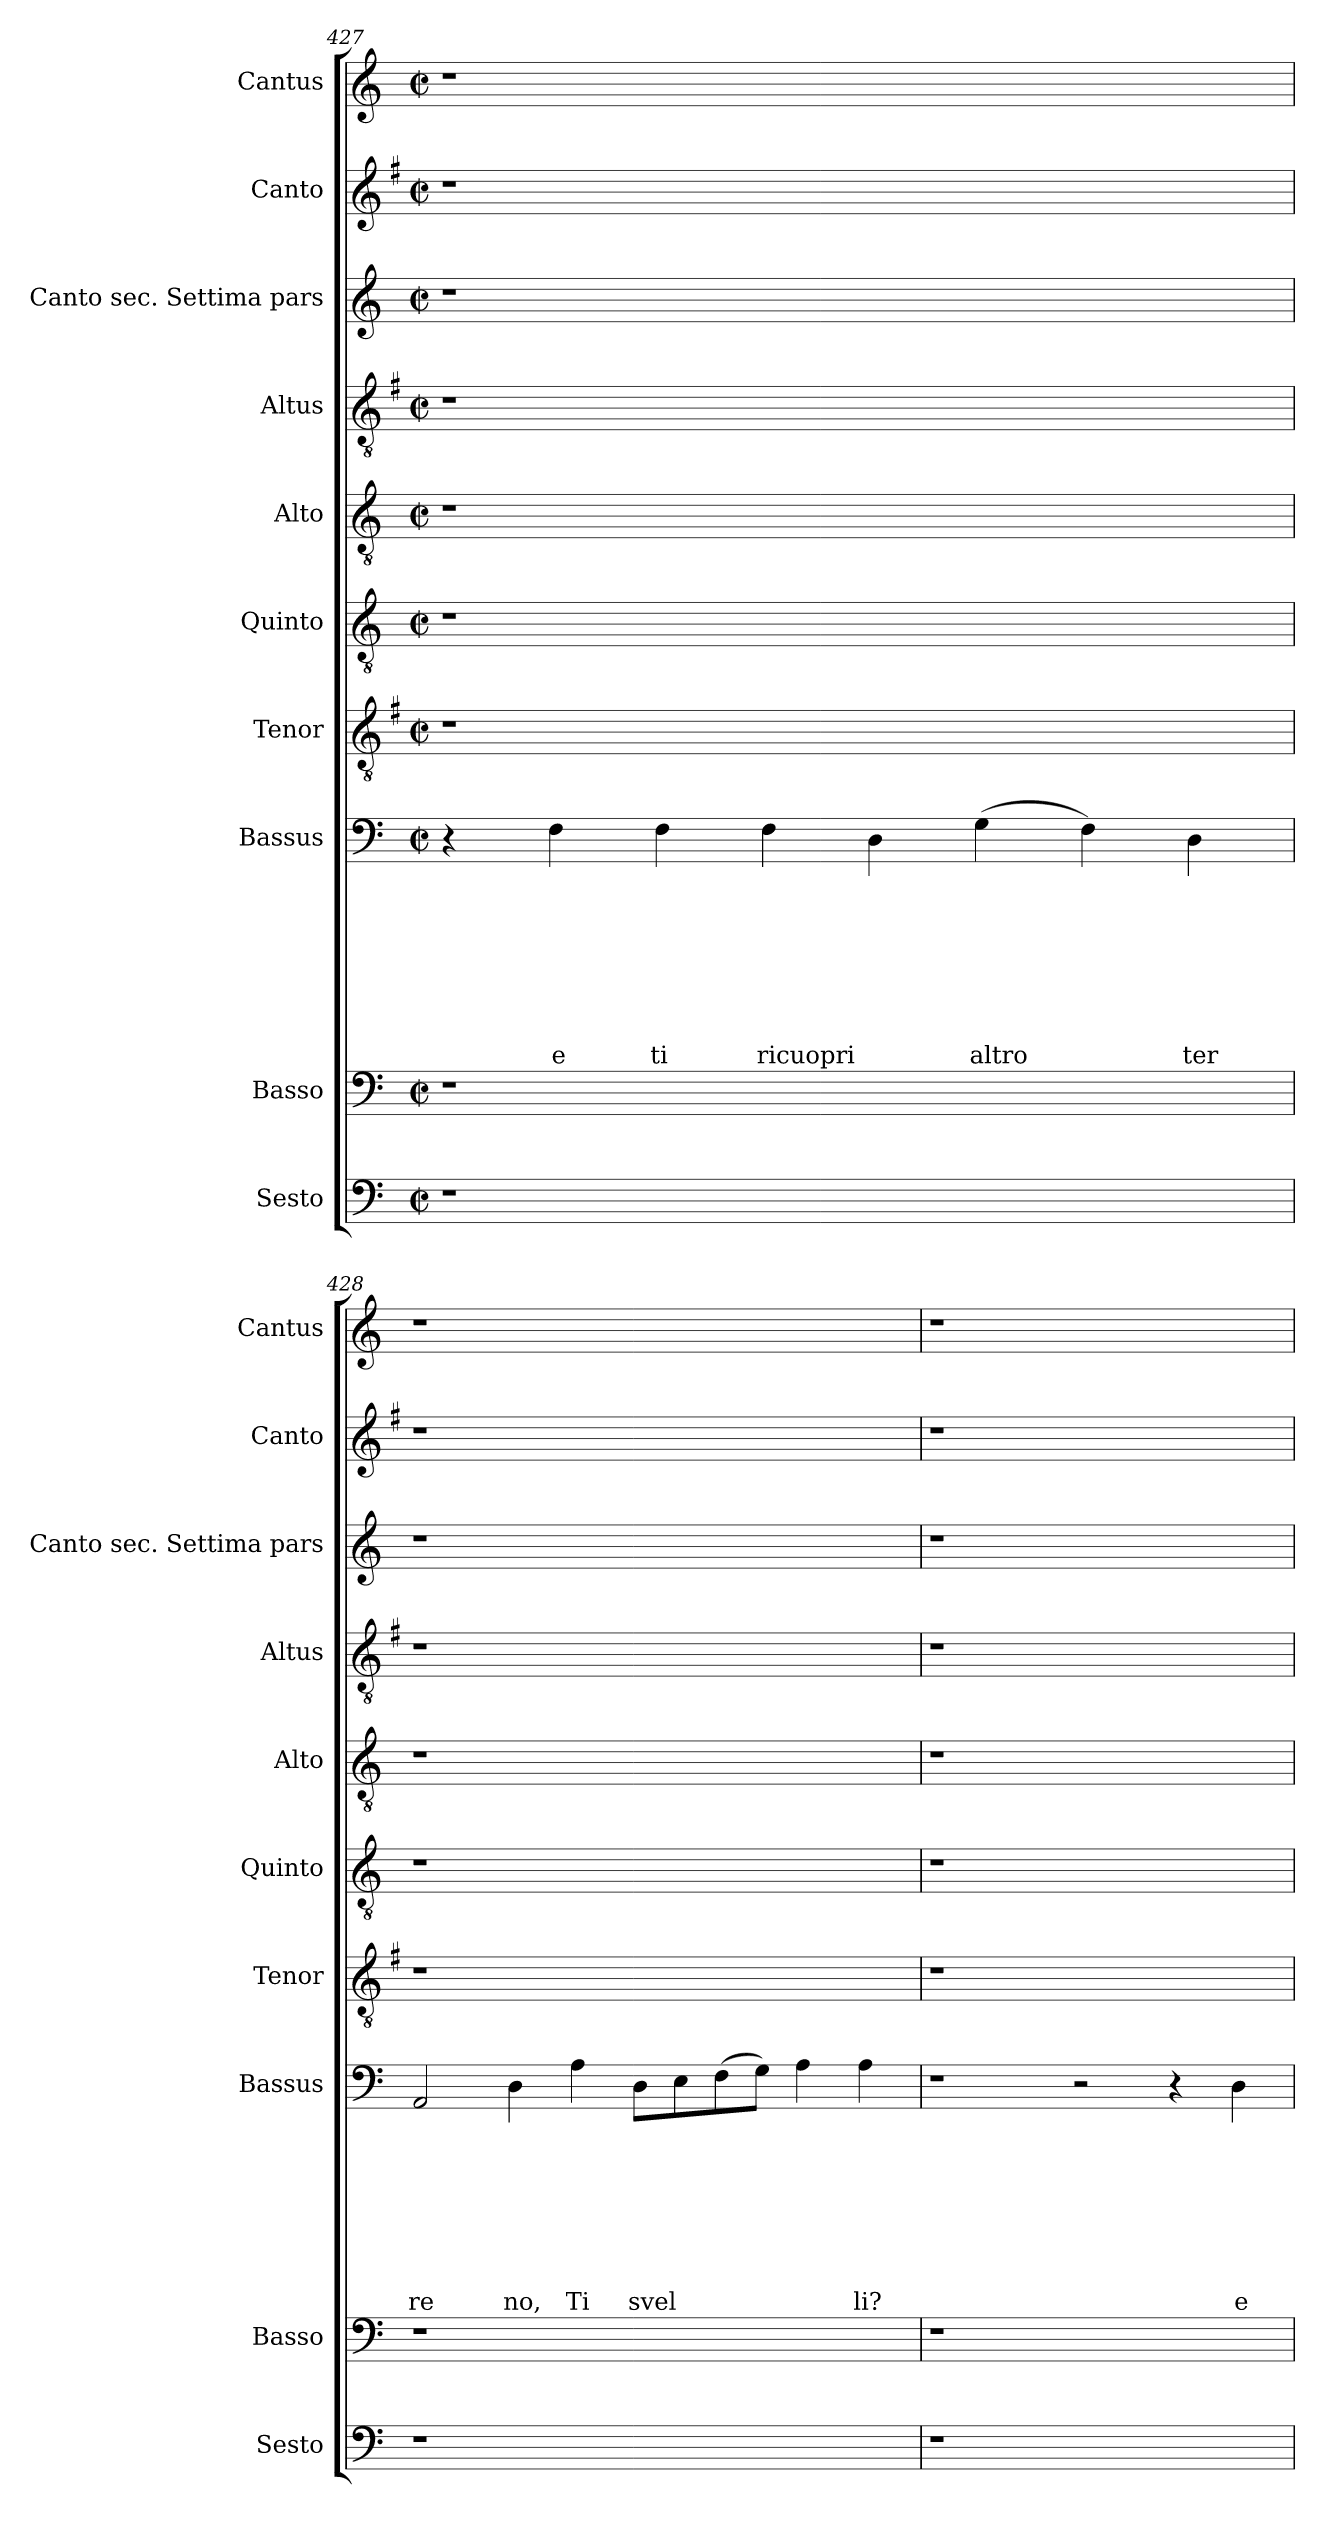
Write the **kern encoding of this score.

**kern	**kern	**kern	**text	**text	**text	**text	**text	**text	**text	**text	**kern	**kern	**kern	**kern	**kern	**kern	**kern
*part10	*part9	*part8	*part8	*part8	*part8	*part8	*part8	*part8	*part8	*part8	*part7	*part6	*part5	*part4	*part3	*part2	*part1
*staff10	*staff9	*staff8	*staff8	*staff8	*staff8	*staff8	*staff8	*staff8	*staff8	*staff8	*staff7	*staff6	*staff5	*staff4	*staff3	*staff2	*staff1
*I"Sesto	*I"Basso	*I"Bassus	*	*	*	*	*	*	*	*	*I"Tenor	*I"Quinto	*I"Alto	*I"Altus	*I"Canto sec. Settima pars	*I"Canto	*I"Cantus
*I'Sesto	*I'Basso	*I'Bassus	*	*	*	*	*	*	*	*	*I'Tenor	*I'Quinto	*I'Alto	*I'Altus	*I'Canto sec. Settima pars	*I'Canto	*I'Cantus
*clefF4	*clefF4	*clefF4	*	*	*	*	*	*	*	*	*clefGv2	*clefGv2	*clefGv2	*clefGv2	*clefG2	*clefG2	*clefG2
*k[]	*k[]	*k[]	*	*	*	*	*	*	*	*	*k[f#]	*k[]	*k[]	*k[f#]	*k[]	*k[f#]	*k[]
*C:	*C:	*C:	*	*	*	*	*	*	*	*	*G:	*C:	*C:	*G:	*C:	*G:	*C:
*M2/2	*M2/2	*M2/2	*	*	*	*	*	*	*	*	*M2/2	*M2/2	*M2/2	*M2/2	*M2/2	*M2/2	*M2/2
*met(c|)	*met(c|)	*met(c|)	*	*	*	*	*	*	*	*	*met(c|)	*met(c|)	*met(c|)	*met(c|)	*met(c|)	*met(c|)	*met(c|)
=427	=427	=427	=427	=427	=427	=427	=427	=427	=427	=427	=427	=427	=427	=427	=427	=427	=427
1r	1r	4r	.	.	.	.	.	.	.	.	1r	1r	1r	1r	1r	1r	1r
!	!	!	!	!	!	!	!	!	!	!LO:LY:b	!	!	!	!	!	!	!
.	.	4F\	.	.	.	.	.	.	.	e	.	.	.	.	.	.	.
!	!	!	!	!	!	!	!	!	!	!LO:LY:b	!	!	!	!	!	!	!
.	.	4F\	.	.	.	.	.	.	.	ti	.	.	.	.	.	.	.
!	!	!	!	!	!	!	!	!	!	!LO:LY:b	!	!	!	!	!	!	!
.	.	4F\	.	.	.	.	.	.	.	ricuopri	.	.	.	.	.	.	.
1ryy	1ryy	4D\	.	.	.	.	.	.	.	.	1ryy	1ryy	1ryy	1ryy	1ryy	1ryy	1ryy
!	!	!	!	!	!	!	!	!	!	!LO:LY:b	!	!	!	!	!	!	!
.	.	(<4G\	.	.	.	.	.	.	.	altro	.	.	.	.	.	.	.
.	.	4F\)	.	.	.	.	.	.	.	.	.	.	.	.	.	.	.
!	!	!	!	!	!	!	!	!	!	!LO:LY:b	!	!	!	!	!	!	!
.	.	4D\	.	.	.	.	.	.	.	ter	.	.	.	.	.	.	.
!!LO:LB:g=z
=428	=428	=428	=428	=428	=428	=428	=428	=428	=428	=428	=428	=428	=428	=428	=428	=428	=428
!	!	!	!	!	!	!	!	!	!	!LO:LY:b	!	!	!	!	!	!	!
1r	1r	2AA/	.	.	.	.	.	.	.	re	1r	1r	1r	1r	1r	1r	1r
!	!	!	!	!	!	!	!	!	!	!LO:LY:b	!	!	!	!	!	!	!
.	.	4D\	.	.	.	.	.	.	.	no,	.	.	.	.	.	.	.
!	!	!	!	!	!	!	!	!	!	!LO:LY:b	!	!	!	!	!	!	!
.	.	4A\	.	.	.	.	.	.	.	Ti	.	.	.	.	.	.	.
!	!	!	!	!	!	!	!	!	!	!LO:LY:b	!	!	!	!	!	!	!
1ryy	1ryy	8D\L	.	.	.	.	.	.	.	svel	1ryy	1ryy	1ryy	1ryy	1ryy	1ryy	1ryy
.	.	8E\	.	.	.	.	.	.	.	.	.	.	.	.	.	.	.
.	.	(>8F\	.	.	.	.	.	.	.	.	.	.	.	.	.	.	.
.	.	8G\J)	.	.	.	.	.	.	.	.	.	.	.	.	.	.	.
.	.	4A\	.	.	.	.	.	.	.	.	.	.	.	.	.	.	.
!	!	!	!	!	!	!	!	!	!	!LO:LY:b	!	!	!	!	!	!	!
.	.	4A\	.	.	.	.	.	.	.	li?	.	.	.	.	.	.	.
=429	=429	=429	=429	=429	=429	=429	=429	=429	=429	=429	=429	=429	=429	=429	=429	=429	=429
1r	1r	1r	.	.	.	.	.	.	.	.	1r	1r	1r	1r	1r	1r	1r
1ryy	1ryy	2r	.	.	.	.	.	.	.	.	1ryy	1ryy	1ryy	1ryy	1ryy	1ryy	1ryy
.	.	4r	.	.	.	.	.	.	.	.	.	.	.	.	.	.	.
!	!	!	!	!	!	!	!	!	!	!LO:LY:b	!	!	!	!	!	!	!
.	.	4D\	.	.	.	.	.	.	.	e	.	.	.	.	.	.	.
=	=	=	=	=	=	=	=	=	=	=	=	=	=	=	=	=	=
*-	*-	*-	*-	*-	*-	*-	*-	*-	*-	*-	*-	*-	*-	*-	*-	*-	*-
